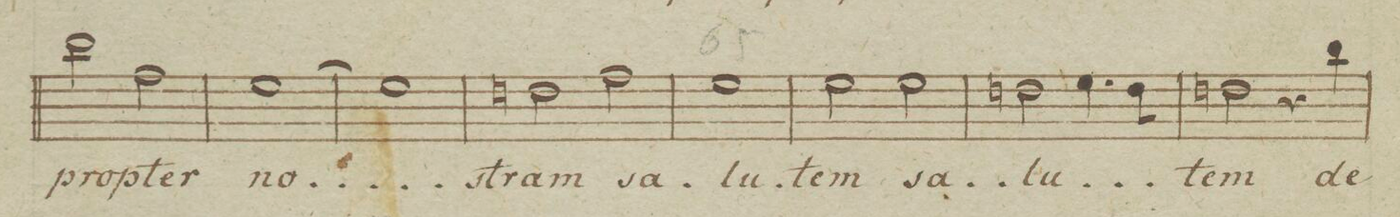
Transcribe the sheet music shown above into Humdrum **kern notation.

**kern	**text	**dynam
*I"Alto	*	*
*clefC3	*	*
*k[b-e-a-]	*	*
*met(c)	*	*
*M4/4	*	*
2cc\	prop-	.
2g\	-ter	.
=62	=62	=62
[1f	no-	.
=63	=63	=63
1f]	.	.
=64	=64	=64
2en\	-stram	.
2g\	sa-	.
=65	=65	=65
1f	-lu-	.
=66	=66	=66
2f\	-tem	.
2f\	sa-	.
=67	=67	=67
2en\	-lu-	.
4.f\	.	.
8e\	.	.
=68	=68	=68
2en\	-tem	.
4r	.	.
4cc\	de	.
=69	=69	=69
*-	*-	*-
